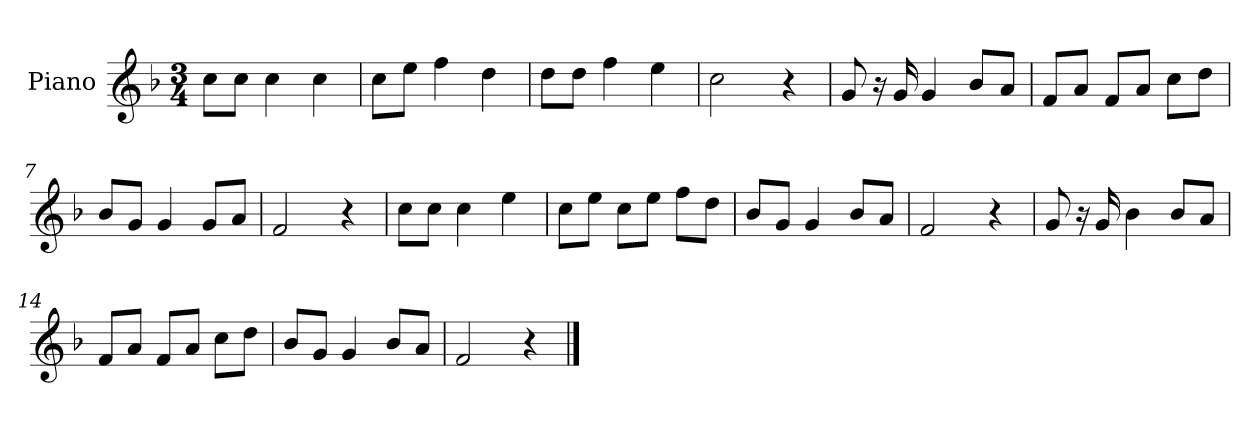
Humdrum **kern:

**kern
*part1
*staff1
*I"Piano
*I'P-no
*clefG2
*k[b-]
*M3/4
*MM181
=1
8cc\L
8cc\J
4cc\
4cc\
=2
8cc\L
8ee\J
4ff\
4dd\
=3
8dd\L
8dd\J
4ff\
4ee\
=4
2cc\
4r
=5
8g/
16r
16g/
4g/
8b-/L
8a/J
=6
8f/L
8a/J
8f/L
8a/J
8cc\L
8dd\J
=7
8b-/L
8g/J
4g/
8g/L
8a/J
=8
2f/
4r
!!LO:LB:g=z
=9
8cc\L
8cc\J
4cc\
4ee\
=10
8cc\L
8ee\J
8cc\L
8ee\J
8ff\L
8dd\J
=11
8b-/L
8g/J
4g/
8b-/L
8a/J
=12
2f/
4r
=13
8g/
16r
16g/
4b-\
8b-/L
8a/J
=14
8f/L
8a/J
8f/L
8a/J
8cc\L
8dd\J
=15
8b-/L
8g/J
4g/
8b-/L
8a/J
=16
2f/
4r
==
*-
